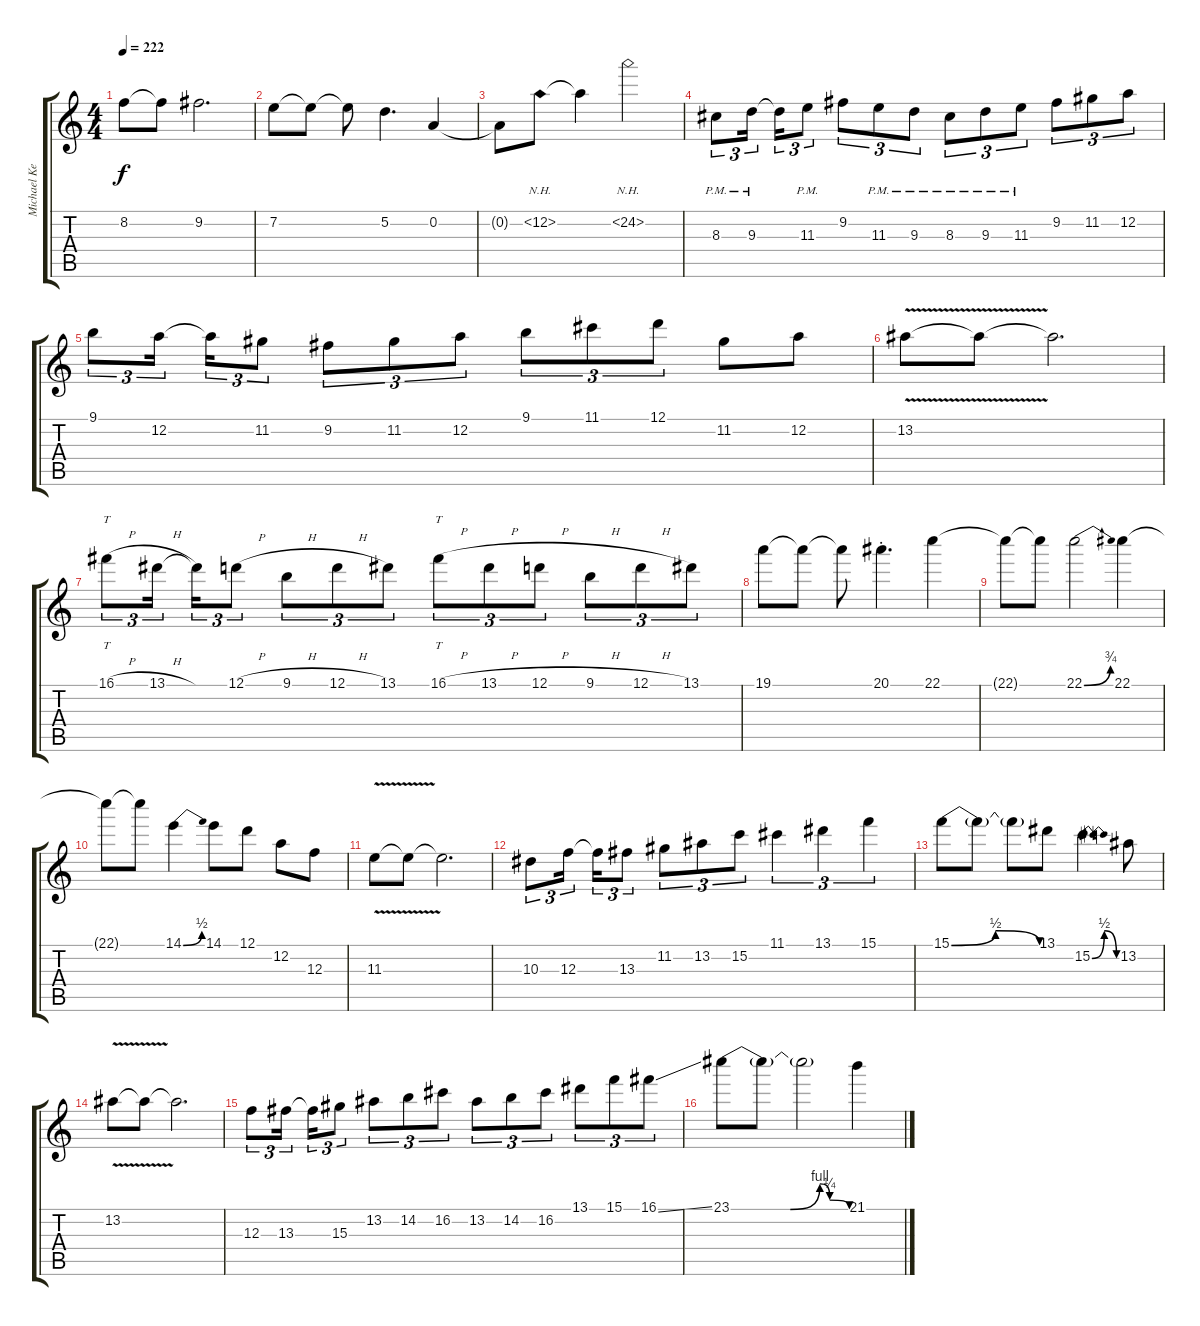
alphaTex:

\track ("Michael Keene" "Michael Ke") {instrument distortionguitar}
\staff {score tabs}
\tuning (D4 A3 F3 C3 G2 C2) {hide}
\ts (4 4)
\tempo 222
\clef g2
\ks c
8.2{t}.8{dy f} 8.2{t}.8 9.2.2{d} |
7.2.8 7.2{t}.8 7.2{t}.8 5.2.4{d} 0.2.4 |
0.2{t}.8 12.2{nh}.8 12.2{t}.4 24.2{nh}.2 |
8.3{pm}.8{tu (3 2)} 9.3{pm}.16{tu (3 2)} 9.3{t}.16{tu (3 2)} 11.3{pm}.8{tu (3 2)} 9.2.8{tu (3 2)} 11.3{pm}.8{tu (3 2)} 9.3{pm}.8{tu (3 2)} 8.3{pm}.8{tu (3 2)} 9.3{pm}.8{tu (3 2)} 11.3{pm}.8{tu (3 2)} 9.2.8{tu (3 2)} 11.2.8{tu (3 2)} 12.2.8{tu (3 2)} |
9.1.8{tu (3 2)} 12.2.16{tu (3 2)} 12.2{t}.16{tu (3 2)} 11.2.8{tu (3 2)} 9.2.8{tu (3 2)} 11.2.8{tu (3 2)} 12.2.8{tu (3 2)} 9.1.8{tu (3 2)} 11.1.8{tu (3 2)} 12.1.8{tu (3 2)} 11.2.8 12.2.8 |
13.2{v}.8 13.2{t}.8 13.2{t}.2{d} |
16.1{h}.8{tt tu (3 2)} 13.1{h}.16{tu (3 2)} 13.1{t}.16{tu (3 2)} 12.1{h}.8{tu (3 2)} 9.1{h}.8{tu (3 2)} 12.1{h}.8{tu (3 2)} 13.1.8{tu (3 2)} 16.1{h}.8{tt tu (3 2)} 13.1{h}.8{tu (3 2)} 12.1{h}.8{tu (3 2)} 9.1{h}.8{tu (3 2)} 12.1{h}.8{tu (3 2)} 13.1.8{tu (3 2)} |
19.1.8 19.1{t}.8 19.1{t}.8 20.1{st}.4{d} 22.1.4 |
22.1{t}.8 22.1{t}.8 22.1{be (bend 0 0 60 3)}.2 22.1.4 |
22.1{t}.8 22.1{t}.8 14.1{be (bend 0 0 60 2)}.4 14.1.8 12.1.8 12.2.8 12.3.8 |
11.3{v}.8 11.3{t}.8 11.3{t}.2{d} |
10.3.8{tu (3 2)} 12.3.16{tu (3 2)} 12.3{t}.16{tu (3 2)} 13.3.8{tu (3 2)} 11.2.8{tu (3 2)} 13.2.8{tu (3 2)} 15.2.8{tu (3 2)} 11.1.4{tu (3 2)} 13.1.4{tu (3 2)} 15.1.4{tu (3 2)} |
15.1{be (bendrelease 0 0 40 2 40 2 60 0)}.8 15.1{t}.8 15.1{t}.8 13.1.8 15.2{be (bendrelease 0 0 45 2 45 2 60 0)}.4{d} 13.2.8 |
13.2{v}.8 13.2{t}.8 13.2{t}.2{d} |
12.3.8{tu (3 2)} 13.3.16{tu (3 2)} 13.3{t}.16{tu (3 2)} 15.3.8{tu (3 2)} 13.2.8{tu (3 2)} 14.2.8{tu (3 2)} 16.2.8{tu (3 2)} 13.2.8{tu (3 2)} 14.2.8{tu (3 2)} 16.2.8{tu (3 2)} 13.1.8{tu (3 2)} 15.1.8{tu (3 2)} 16.1{ss}.8{tu (3 2)} |
23.1{be (custom 0 0 30 0 45 4 50 1 60 0)}.8 23.1{t}.8 23.1{t}.2 21.1.4
